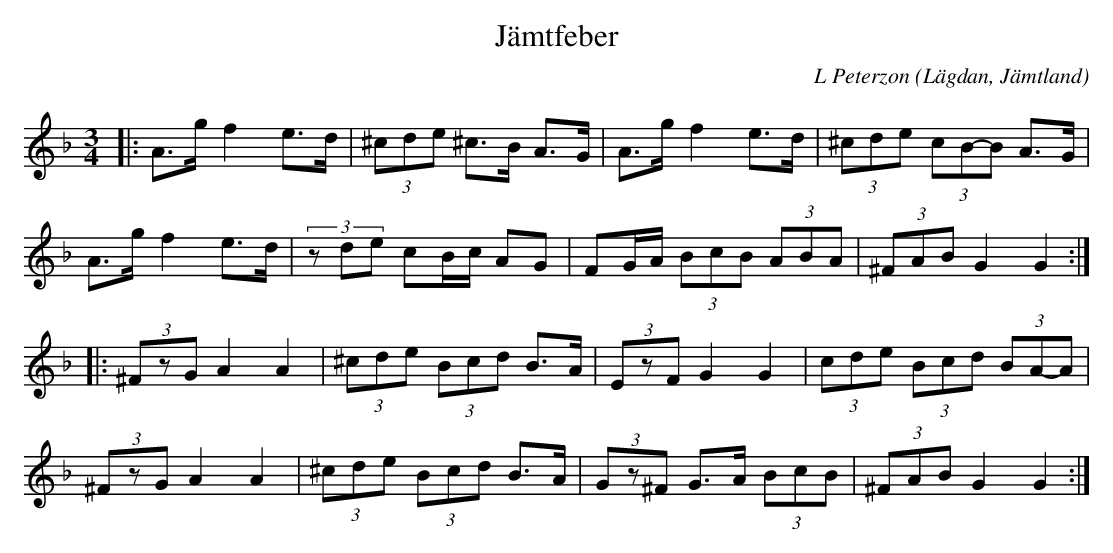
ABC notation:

X:1
T:Jämtfeber
C: L Peterzon
O:Lägdan, Jämtland
M:3/4
L:1/8
K:Dm
|: A>g f2 e>d|(3^cde ^c>B A>G|A>g f2 e>d|(3^cde (3cB-B A>G|
A>g f2 e>d|(3zde cB/c/ AG|FG/A/ (3BcB (3ABA|(3^FAB G2 G2:|
|:(3^FzG A2 A2|(3^cde (3Bcd B>A|(3EzF G2 G2|(3cde (3Bcd (3BA-A|
(3^FzG A2 A2|(3^cde (3Bcd B>A| (3Gz^F G>A (3BcB|(3^FAB G2 G2:|
